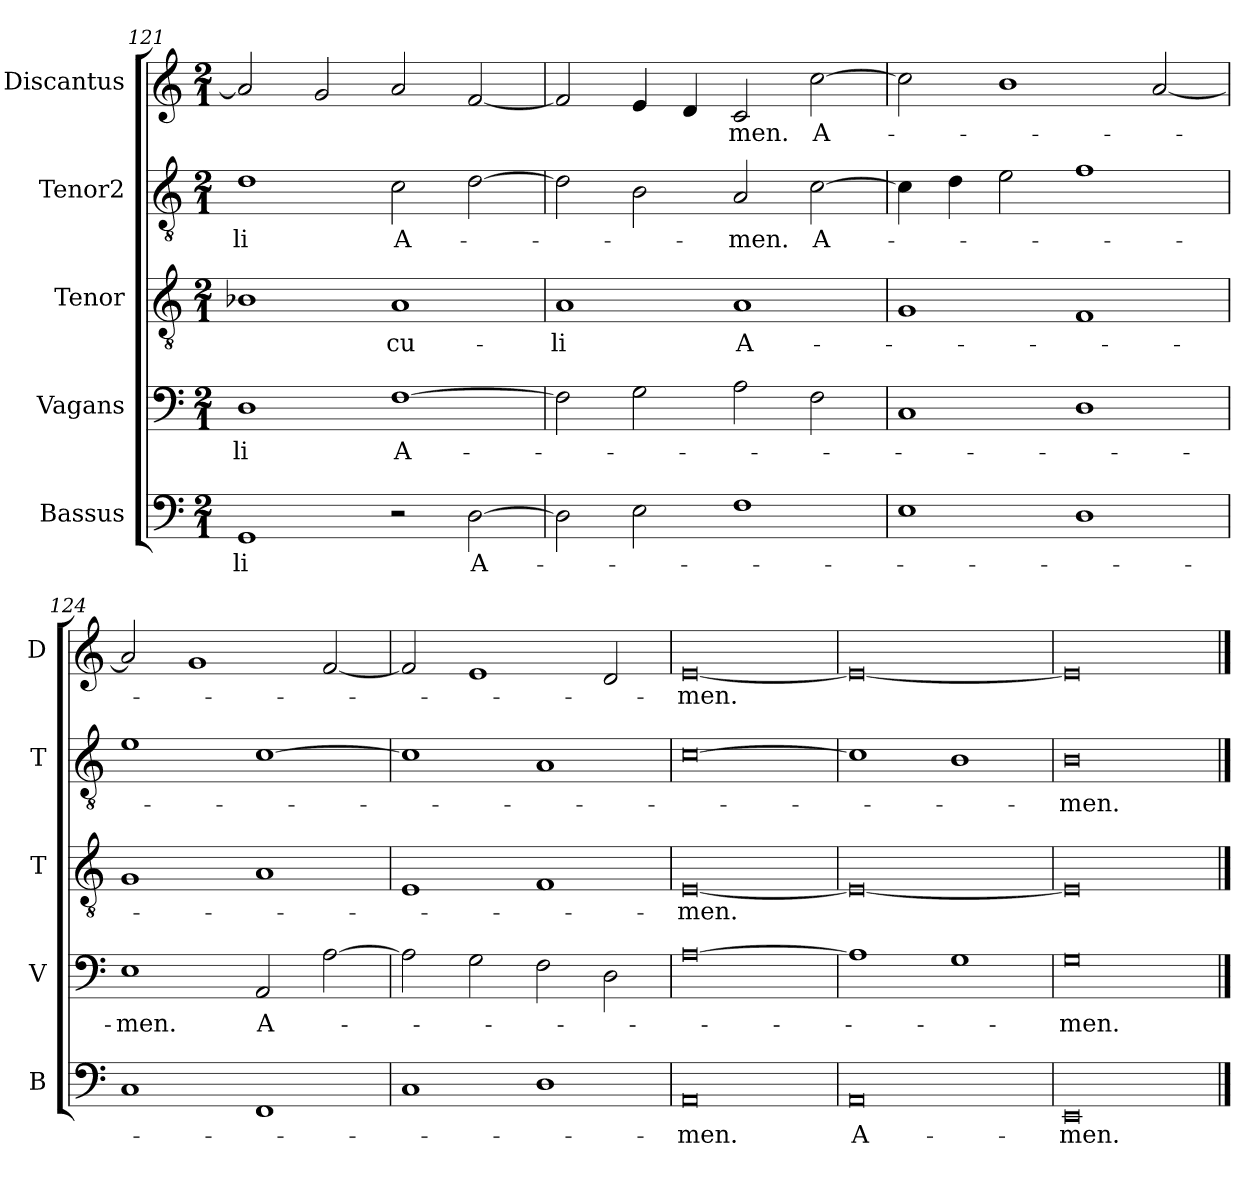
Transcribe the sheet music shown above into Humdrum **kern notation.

**kern	**text	**kern	**text	**kern	**text	**kern	**text	**kern	**text
*part5	*part5	*part4	*part4	*part3	*part3	*part2	*part2	*part1	*part1
*staff5	*staff5	*staff4	*staff4	*staff3	*staff3	*staff2	*staff2	*staff1	*staff1
*I"Bassus	*	*I"Vagans	*	*I"Tenor	*	*I"Tenor2	*	*I"Discantus	*
*I'B	*	*I'V	*	*I'T	*	*I'T	*	*I'D	*
*clefF4	*	*clefF4	*	*clefGv2	*	*clefGv2	*	*clefG2	*
*k[]	*	*k[]	*	*k[]	*	*k[]	*	*k[]	*
*M2/1	*	*M2/1	*	*M2/1	*	*M2/1	*	*M2/1	*
=121	=121	=121	=121	=121	=121	=121	=121	=121	=121
1GG	-li	1D	-li	1B-X	.	1d	-li	2a/]	.
.	.	.	.	.	.	.	.	2g/	.
2r	.	[1F	A-	1A	-cu-	2c\	A-	2a/	.
[2D\	A-	.	.	.	.	[2d\	.	[2f/	.
=122	=122	=122	=122	=122	=122	=122	=122	=122	=122
2D\]	.	2F\]	.	1A	-li	2d\]	.	2f/]	.
2E\	.	2G\	.	.	.	2B\	.	4e/	.
.	.	.	.	.	.	.	.	4d/	.
1F	.	2A\	.	1A	A-	2A/	-men.	2c/	-men.
.	.	2F\	.	.	.	[2c\	A-	[2cc\	A-
=123	=123	=123	=123	=123	=123	=123	=123	=123	=123
1E	.	1C	.	1G	.	4c\]	.	2cc\]	.
.	.	.	.	.	.	4d\	.	.	.
.	.	.	.	.	.	2e\	.	1b	.
1D	.	1D	.	1F	.	1f	.	.	.
.	.	.	.	.	.	.	.	[2a/	.
=124	=124	=124	=124	=124	=124	=124	=124	=124	=124
1C	.	1E	-men.	1G	.	1e	.	2a/]	.
.	.	.	.	.	.	.	.	1g	.
1FF	.	2AA/	A-	1A	.	[1c	.	.	.
.	.	[2A\	.	.	.	.	.	[2f/	.
=125	=125	=125	=125	=125	=125	=125	=125	=125	=125
1C	.	2A\]	.	1E	.	1c]	.	2f/]	.
.	.	2G\	.	.	.	.	.	1e	.
1D	.	2F\	.	1F	.	1A	.	.	.
.	.	2D\	.	.	.	.	.	2d/	.
=126	=126	=126	=126	=126	=126	=126	=126	=126	=126
0AA	-men.	[0A	.	[0E	-men.	[0c	.	[0e	-men.
=127	=127	=127	=127	=127	=127	=127	=127	=127	=127
0AA	A-	1A]	.	0E_	.	1c]	.	0e_	.
.	.	1G	.	.	.	1B	.	.	.
=128	=128	=128	=128	=128	=128	=128	=128	=128	=128
0EE	-men.	0G	-men.	0E]	.	0B	-men.	0e]	.
==	==	==	==	==	==	==	==	==	==
*-	*-	*-	*-	*-	*-	*-	*-	*-	*-
